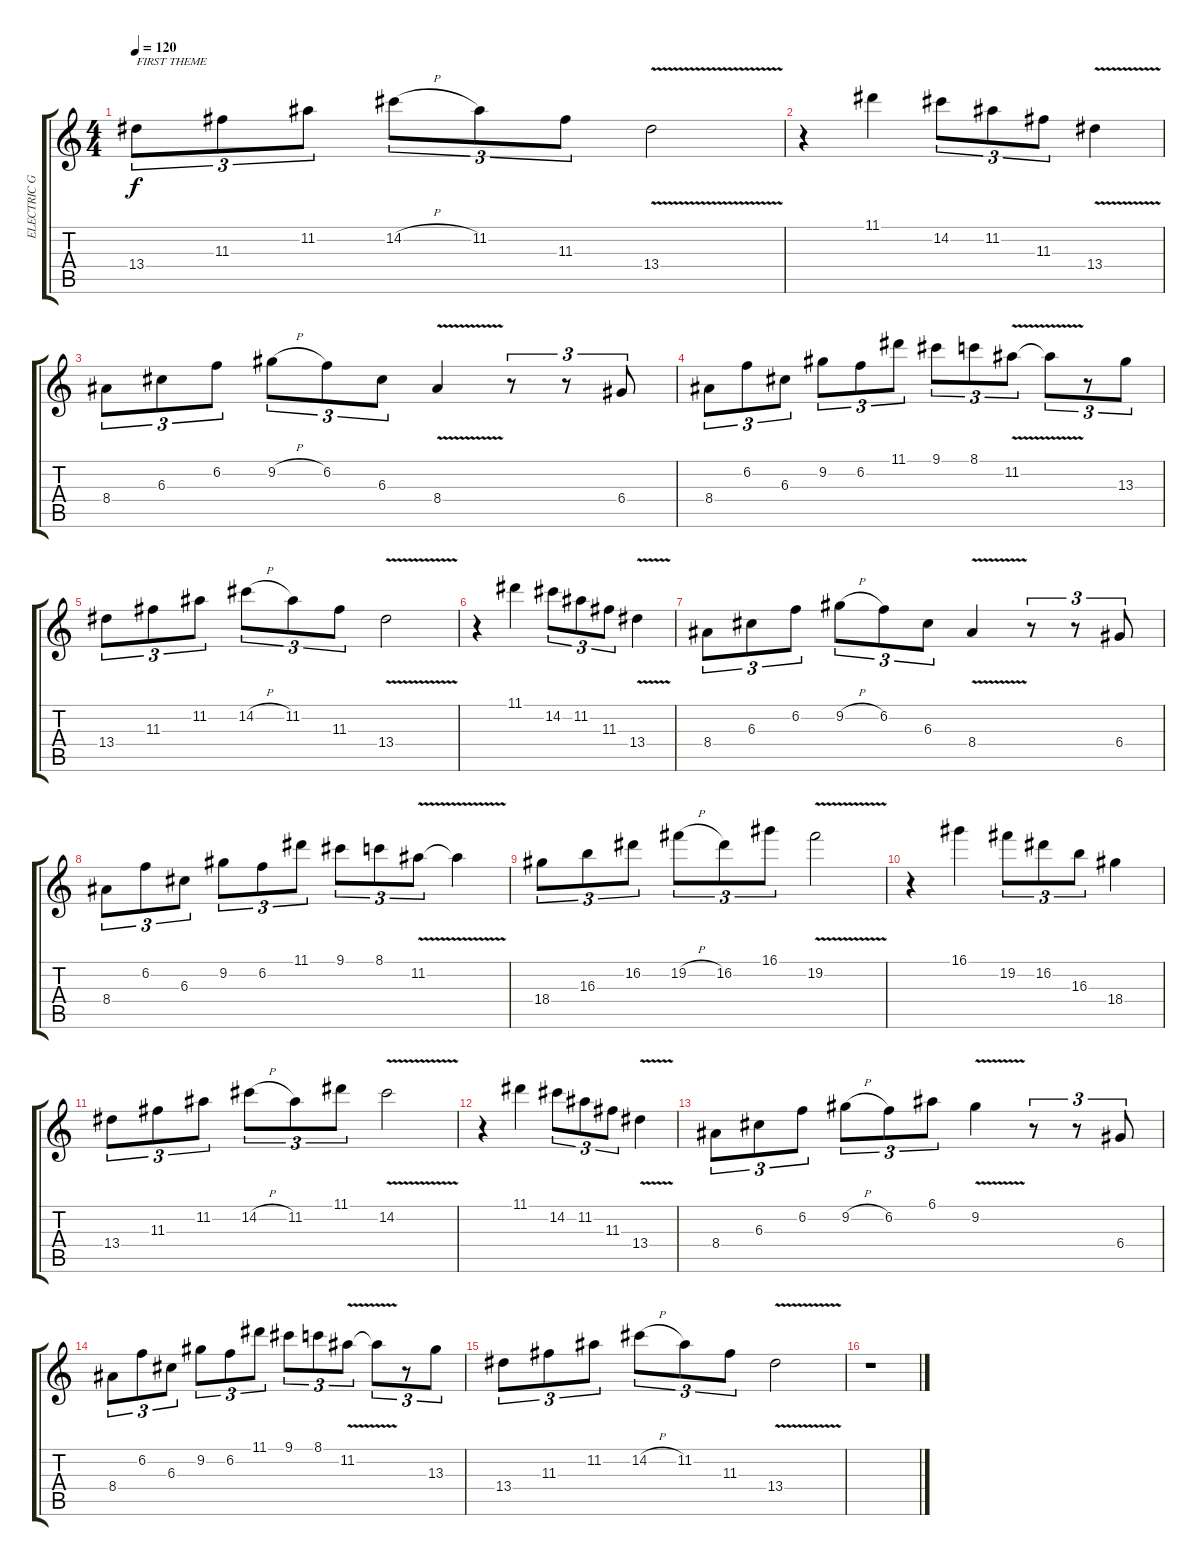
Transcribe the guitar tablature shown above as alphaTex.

\track ("ELECTRIC GUITAR" "ELECTRIC G") {mute instrument overdrivenguitar}
\staff {score tabs}
\tuning (E4 B3 G3 D3 A2 E2) {hide}
\ts (4 4)
\tempo 120
\clef g2
\ks c
13.4.8{tu (3 2) txt "FIRST THEME" dy f} 11.3.8{tu (3 2)} 11.2.8{tu (3 2)} 14.2{h}.8{tu (3 2)} 11.2.8{tu (3 2)} 11.3.8{tu (3 2)} 13.4{v}.2 |
r.4 11.1.4 14.2.8{tu (3 2)} 11.2.8{tu (3 2)} 11.3.8{tu (3 2)} 13.4{v}.4 |
8.4.8{tu (3 2)} 6.3.8{tu (3 2)} 6.2.8{tu (3 2)} 9.2{h}.8{tu (3 2)} 6.2.8{tu (3 2)} 6.3.8{tu (3 2)} 8.4{v}.4 r.8{tu (3 2)} r.8{tu (3 2)} 6.4.8{tu (3 2)} |
8.4.8{tu (3 2)} 6.2.8{tu (3 2)} 6.3.8{tu (3 2)} 9.2.8{tu (3 2)} 6.2.8{tu (3 2)} 11.1.8{tu (3 2)} 9.1.8{tu (3 2)} 8.1.8{tu (3 2)} 11.2{v}.8{tu (3 2)} 11.2{t}.8{tu (3 2)} r.8{tu (3 2)} 13.3.8{tu (3 2)} |
13.4.8{tu (3 2)} 11.3.8{tu (3 2)} 11.2.8{tu (3 2)} 14.2{h}.8{tu (3 2)} 11.2.8{tu (3 2)} 11.3.8{tu (3 2)} 13.4{v}.2 |
r.4 11.1.4 14.2.8{tu (3 2)} 11.2.8{tu (3 2)} 11.3.8{tu (3 2)} 13.4{v}.4 |
8.4.8{tu (3 2)} 6.3.8{tu (3 2)} 6.2.8{tu (3 2)} 9.2{h}.8{tu (3 2)} 6.2.8{tu (3 2)} 6.3.8{tu (3 2)} 8.4{v}.4 r.8{tu (3 2)} r.8{tu (3 2)} 6.4.8{tu (3 2)} |
8.4.8{tu (3 2)} 6.2.8{tu (3 2)} 6.3.8{tu (3 2)} 9.2.8{tu (3 2)} 6.2.8{tu (3 2)} 11.1.8{tu (3 2)} 9.1.8{tu (3 2)} 8.1.8{tu (3 2)} 11.2{v}.8{tu (3 2)} 11.2{t}.4 |
18.4.8{tu (3 2)} 16.3.8{tu (3 2)} 16.2.8{tu (3 2)} 19.2{h}.8{tu (3 2)} 16.2.8{tu (3 2)} 16.1.8{tu (3 2)} 19.2{v}.2 |
r.4 16.1.4 19.2.8{tu (3 2)} 16.2.8{tu (3 2)} 16.3.8{tu (3 2)} 18.4.4 |
13.4.8{tu (3 2)} 11.3.8{tu (3 2)} 11.2.8{tu (3 2)} 14.2{h}.8{tu (3 2)} 11.2.8{tu (3 2)} 11.1.8{tu (3 2)} 14.2{v}.2 |
r.4 11.1.4 14.2.8{tu (3 2)} 11.2.8{tu (3 2)} 11.3.8{tu (3 2)} 13.4{v}.4 |
8.4.8{tu (3 2)} 6.3.8{tu (3 2)} 6.2.8{tu (3 2)} 9.2{h}.8{tu (3 2)} 6.2.8{tu (3 2)} 6.1.8{tu (3 2)} 9.2{v}.4 r.8{tu (3 2)} r.8{tu (3 2)} 6.4.8{tu (3 2)} |
8.4.8{tu (3 2)} 6.2.8{tu (3 2)} 6.3.8{tu (3 2)} 9.2.8{tu (3 2)} 6.2.8{tu (3 2)} 11.1.8{tu (3 2)} 9.1.8{tu (3 2)} 8.1.8{tu (3 2)} 11.2{v}.8{tu (3 2)} 11.2{t}.8{tu (3 2)} r.8{tu (3 2)} 13.3.8{tu (3 2)} |
13.4.8{tu (3 2)} 11.3.8{tu (3 2)} 11.2.8{tu (3 2)} 14.2{h}.8{tu (3 2)} 11.2.8{tu (3 2)} 11.3.8{tu (3 2)} 13.4{v}.2 |
r.1
